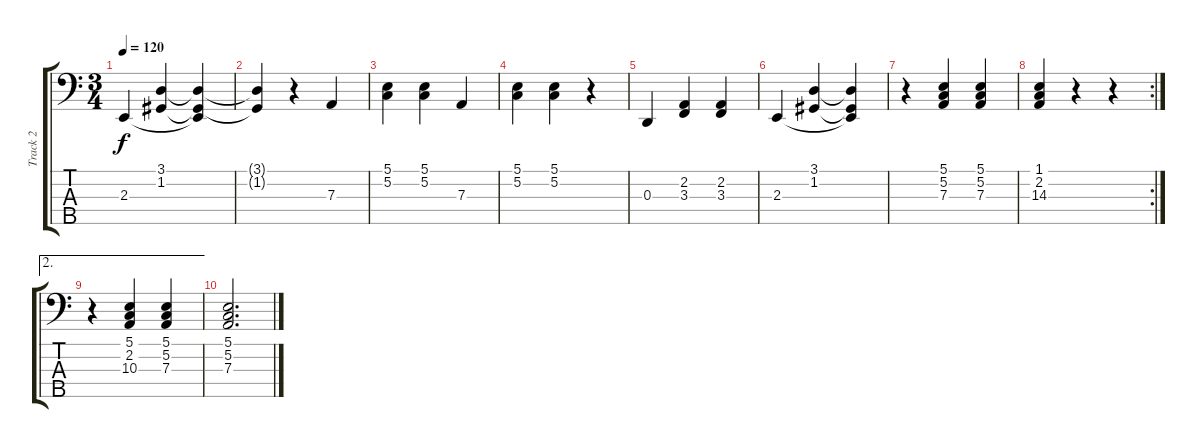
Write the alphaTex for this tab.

\track ("Track 2" "Track 2") {instrument acousticgrandpiano}
\staff {score tabs}
\tuning (B2 G2 D2 A1 E1) {hide}
\ts (3 4)
\tempo 120
\clef f4
\ks c
2.3.4{dy f} (3.1 1.2).4 (3.1{t} 1.2{t} 2.3{t}).4 |
(3.1{t} 1.2{t}).4 r.4 7.3.4 |
(5.1 5.2).4 (5.1 5.2).4 7.3.4 |
(5.1 5.2).4 (5.1 5.2).4 r.4 |
0.3.4 (2.2 3.3).4 (2.2 3.3).4 |
2.3.4 (3.1 1.2).4 (3.1{t} 1.2{t} 2.3{t}).4 |
r.4 (5.1 5.2 7.3).4 (5.1 5.2 7.3).4 |
\rc 2
(1.1 2.2 14.3).4 r.4 r.4 |
\ae 2
r.4 (5.1 2.2 10.3).4 (5.1 5.2 7.3).4 |
(5.1 5.2 7.3).2{d}
